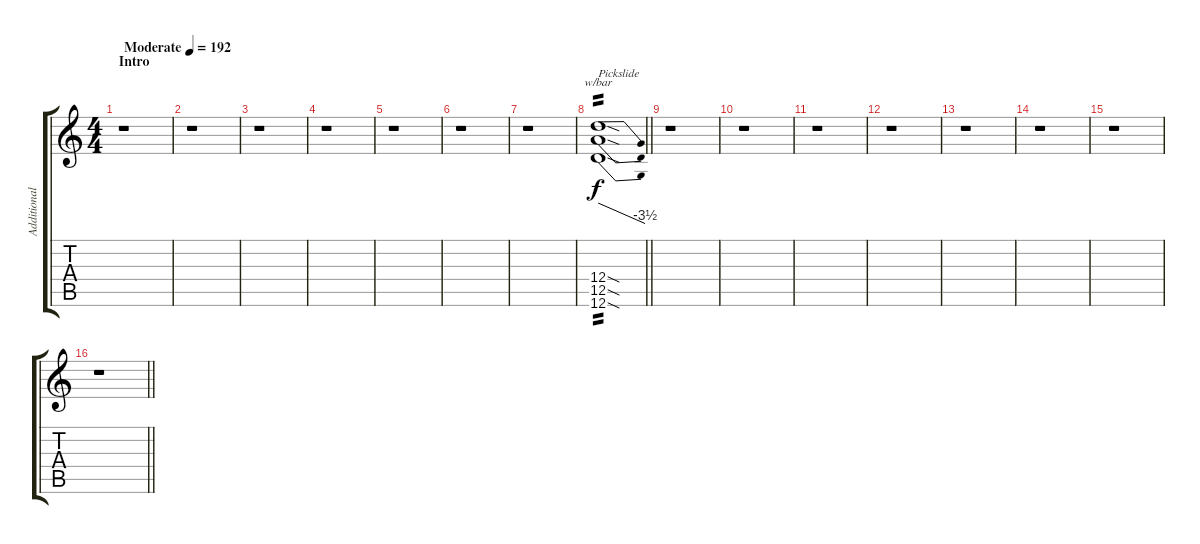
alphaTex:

\track ("Additional Guitar" "Additional") {instrument distortionguitar}
\staff {score tabs}
\tuning (E4 B3 G3 D3 A2 D2) {hide}
\ts (4 4)
\section ("" "Intro")
\tempo (192 "Moderate")
\clef g2
\ks c
r.1{dy f instrument distortionguitar} |
r.1 |
r.1 |
r.1 |
r.1 |
r.1 |
r.1 |
\barLineRight lightlight
(12.4{sod} 12.5{sod} 12.6{sod}).1{tbe (dive default 0 0 60 -14) txt "Pickslide" tp 2} |
r.1 |
r.1 |
r.1 |
r.1 |
r.1 |
r.1 |
r.1 |
\barLineRight lightlight
r.1
